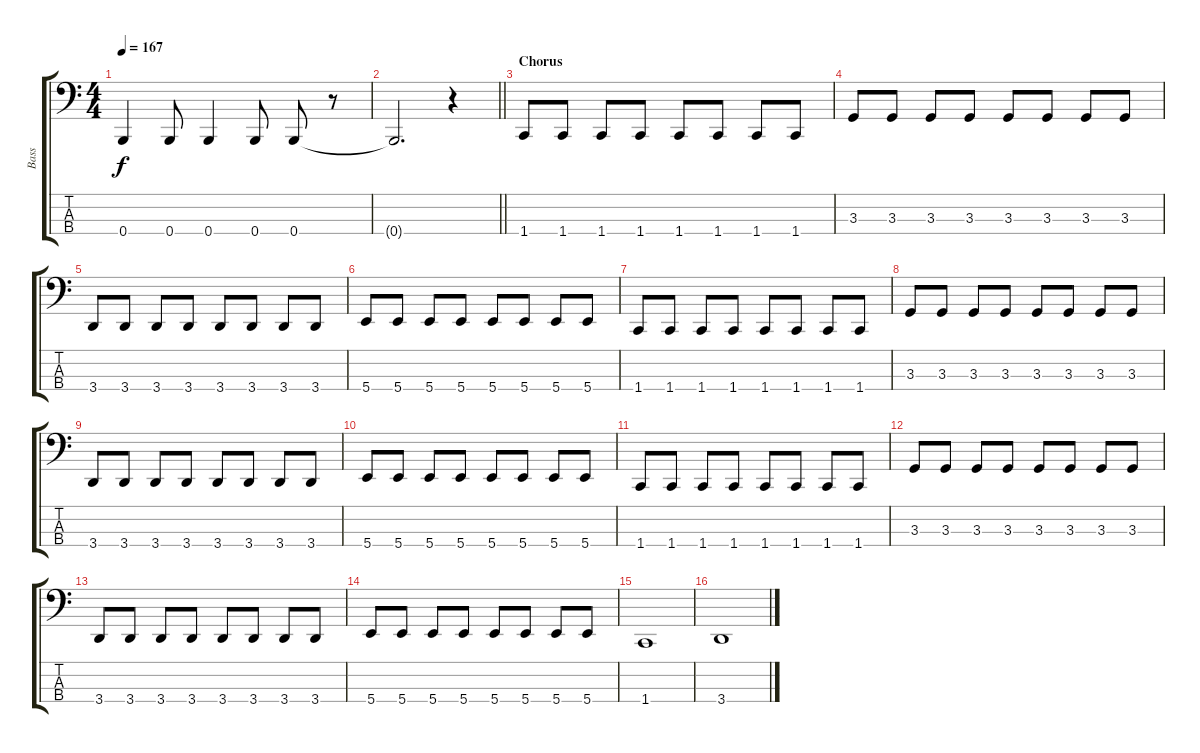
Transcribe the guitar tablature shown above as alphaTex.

\track ("Bass" "Bass") {instrument electricbassfinger}
\staff {score tabs}
\tuning (D2 A1 E1 B0) {hide}
\ts (4 4)
\tempo 167
\clef f4
\ks c
0.4.4{dy f} 0.4.8 0.4.4 0.4.8 0.4.8 r.8 |
\barLineRight lightlight
0.4{t}.2{d} r.4 |
\section ("" "Chorus")
1.4.8 1.4.8 1.4.8 1.4.8 1.4.8 1.4.8 1.4.8 1.4.8 |
3.3.8 3.3.8 3.3.8 3.3.8 3.3.8 3.3.8 3.3.8 3.3.8 |
3.4.8 3.4.8 3.4.8 3.4.8 3.4.8 3.4.8 3.4.8 3.4.8 |
5.4.8 5.4.8 5.4.8 5.4.8 5.4.8 5.4.8 5.4.8 5.4.8 |
1.4.8 1.4.8 1.4.8 1.4.8 1.4.8 1.4.8 1.4.8 1.4.8 |
3.3.8 3.3.8 3.3.8 3.3.8 3.3.8 3.3.8 3.3.8 3.3.8 |
3.4.8 3.4.8 3.4.8 3.4.8 3.4.8 3.4.8 3.4.8 3.4.8 |
5.4.8 5.4.8 5.4.8 5.4.8 5.4.8 5.4.8 5.4.8 5.4.8 |
1.4.8 1.4.8 1.4.8 1.4.8 1.4.8 1.4.8 1.4.8 1.4.8 |
3.3.8 3.3.8 3.3.8 3.3.8 3.3.8 3.3.8 3.3.8 3.3.8 |
3.4.8 3.4.8 3.4.8 3.4.8 3.4.8 3.4.8 3.4.8 3.4.8 |
5.4.8 5.4.8 5.4.8 5.4.8 5.4.8 5.4.8 5.4.8 5.4.8 |
1.4.1 |
3.4.1
